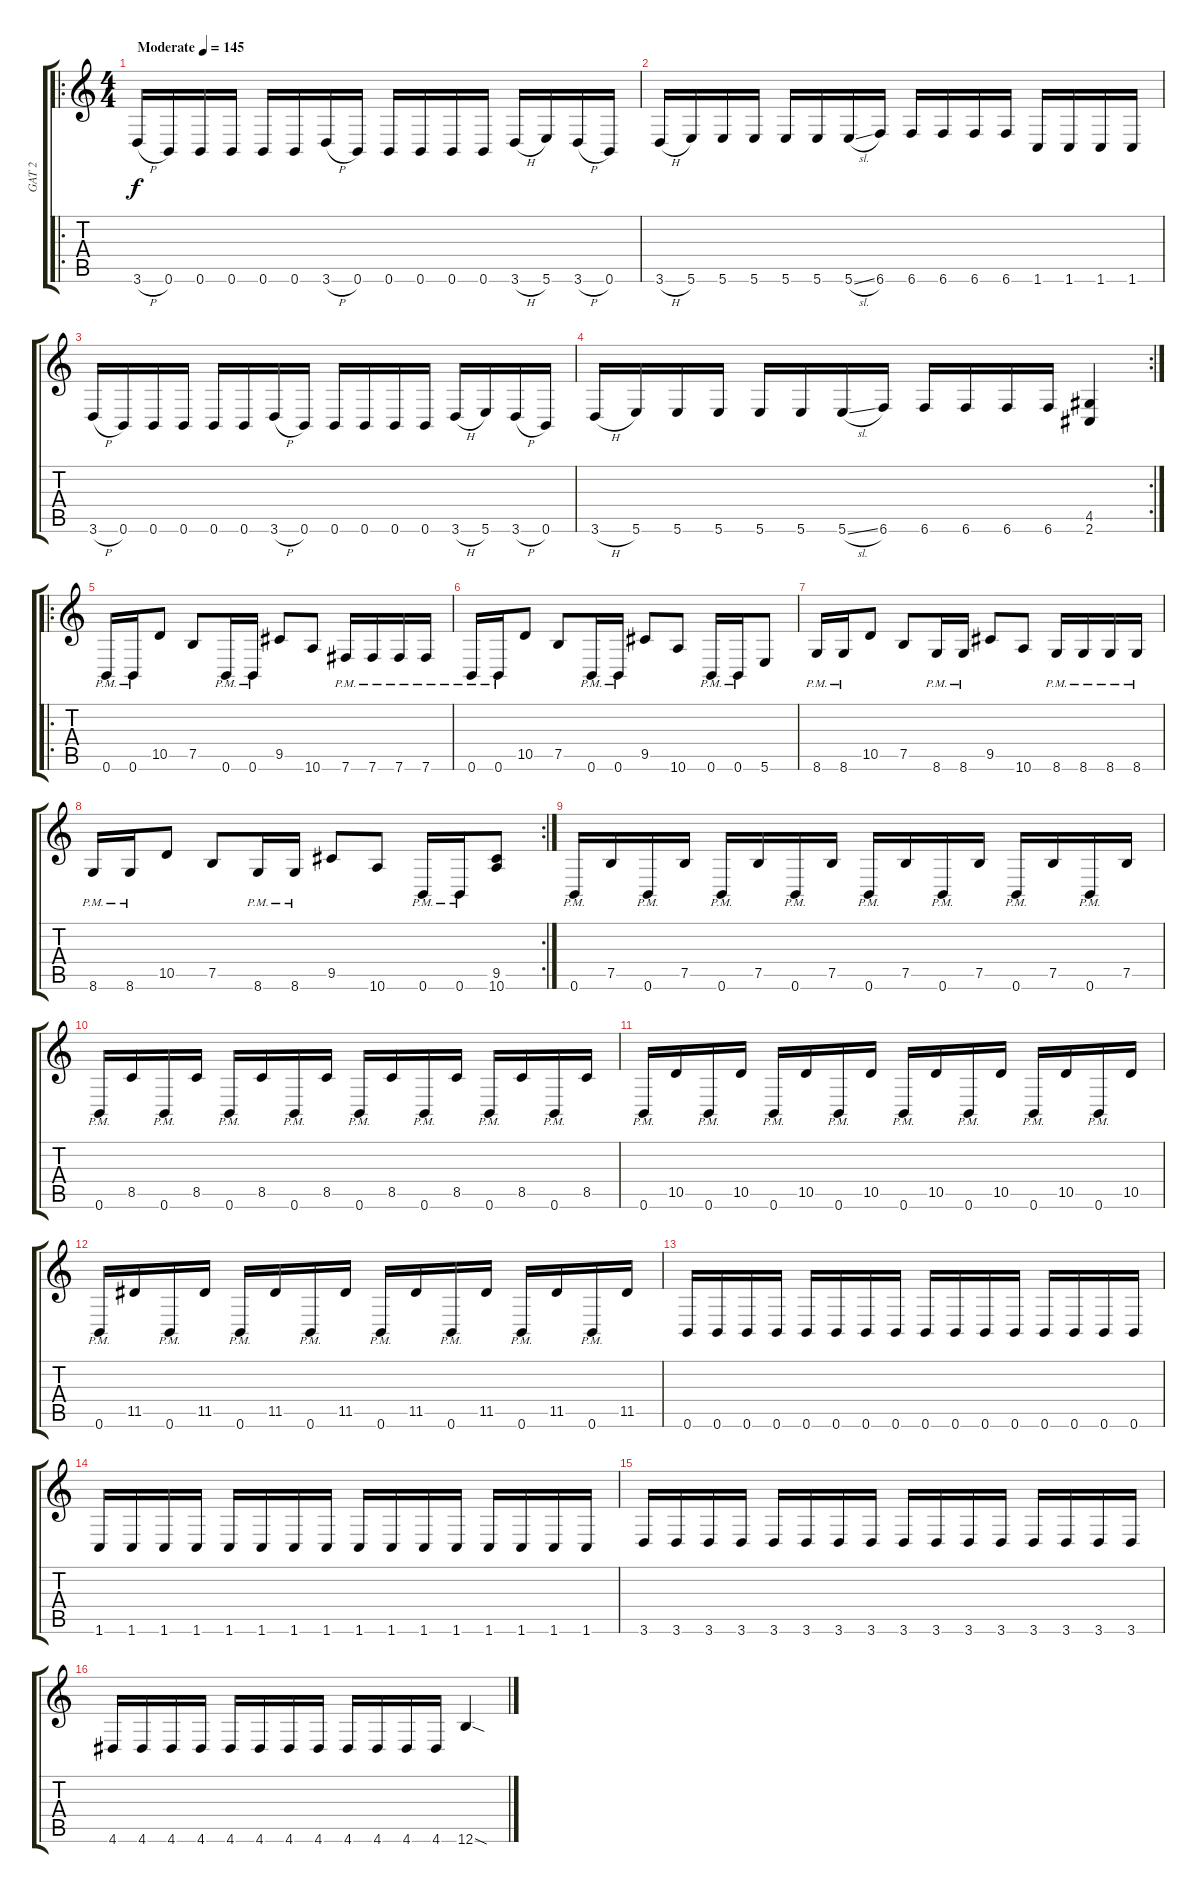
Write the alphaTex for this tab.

\track ("GAT 2" "GAT 2") {instrument distortionguitar}
\staff {score tabs}
\tuning (B3 Gb3 D3 A2 E2 B1) {hide}
\ro
\ts (4 4)
\tempo (145 "Moderate")
\clef g2
\ks c
3.6{h}.16{dy f instrument distortionguitar} 0.6.16 0.6.16 0.6.16 0.6.16 0.6.16 3.6{h}.16 0.6.16 0.6.16 0.6.16 0.6.16 0.6.16 3.6{h}.16 5.6.16 3.6{h}.16 0.6.16 |
3.6{h}.16 5.6.16 5.6.16 5.6.16 5.6.16 5.6.16 5.6{sl}.16 6.6.16 6.6.16 6.6.16 6.6.16 6.6.16 1.6.16 1.6.16 1.6.16 1.6.16 |
3.6{h}.16 0.6.16 0.6.16 0.6.16 0.6.16 0.6.16 3.6{h}.16 0.6.16 0.6.16 0.6.16 0.6.16 0.6.16 3.6{h}.16 5.6.16 3.6{h}.16 0.6.16 |
\rc 2
3.6{h}.16 5.6.16 5.6.16 5.6.16 5.6.16 5.6.16 5.6{sl}.16 6.6.16 6.6.16 6.6.16 6.6.16 6.6.16 (4.5 2.6).4 |
\ro
0.6{pm}.16 0.6{pm}.16 10.5.8 7.5.8 0.6{pm}.16 0.6{pm}.16 9.5.8 10.6.8 7.6{pm}.16 7.6{pm}.16 7.6{pm}.16 7.6{pm}.16 |
0.6{pm}.16 0.6{pm}.16 10.5.8 7.5.8 0.6{pm}.16 0.6{pm}.16 9.5.8 10.6.8 0.6{pm}.16 0.6{pm}.16 5.6.8 |
8.6{pm}.16 8.6{pm}.16 10.5.8 7.5.8 8.6{pm}.16 8.6{pm}.16 9.5.8 10.6.8 8.6{pm}.16 8.6{pm}.16 8.6{pm}.16 8.6{pm}.16 |
\rc 2
8.6{pm}.16 8.6{pm}.16 10.5.8 7.5.8 8.6{pm}.16 8.6{pm}.16 9.5.8 10.6.8 0.6{pm}.16 0.6{pm}.16 (9.5 10.6).8 |
0.6{pm}.16 7.5.16 0.6{pm}.16 7.5.16 0.6{pm}.16 7.5.16 0.6{pm}.16 7.5.16 0.6{pm}.16 7.5.16 0.6{pm}.16 7.5.16 0.6{pm}.16 7.5.16 0.6{pm}.16 7.5.16 |
0.6{pm}.16 8.5.16 0.6{pm}.16 8.5.16 0.6{pm}.16 8.5.16 0.6{pm}.16 8.5.16 0.6{pm}.16 8.5.16 0.6{pm}.16 8.5.16 0.6{pm}.16 8.5.16 0.6{pm}.16 8.5.16 |
0.6{pm}.16 10.5.16 0.6{pm}.16 10.5.16 0.6{pm}.16 10.5.16 0.6{pm}.16 10.5.16 0.6{pm}.16 10.5.16 0.6{pm}.16 10.5.16 0.6{pm}.16 10.5.16 0.6{pm}.16 10.5.16 |
0.6{pm}.16 11.5.16 0.6{pm}.16 11.5.16 0.6{pm}.16 11.5.16 0.6{pm}.16 11.5.16 0.6{pm}.16 11.5.16 0.6{pm}.16 11.5.16 0.6{pm}.16 11.5.16 0.6{pm}.16 11.5.16 |
0.6.16 0.6.16 0.6.16 0.6.16 0.6.16 0.6.16 0.6.16 0.6.16 0.6.16 0.6.16 0.6.16 0.6.16 0.6.16 0.6.16 0.6.16 0.6.16 |
1.6.16 1.6.16 1.6.16 1.6.16 1.6.16 1.6.16 1.6.16 1.6.16 1.6.16 1.6.16 1.6.16 1.6.16 1.6.16 1.6.16 1.6.16 1.6.16 |
3.6.16 3.6.16 3.6.16 3.6.16 3.6.16 3.6.16 3.6.16 3.6.16 3.6.16 3.6.16 3.6.16 3.6.16 3.6.16 3.6.16 3.6.16 3.6.16 |
4.6.16 4.6.16 4.6.16 4.6.16 4.6.16 4.6.16 4.6.16 4.6.16 4.6.16 4.6.16 4.6.16 4.6.16 12.6{sod}.4
